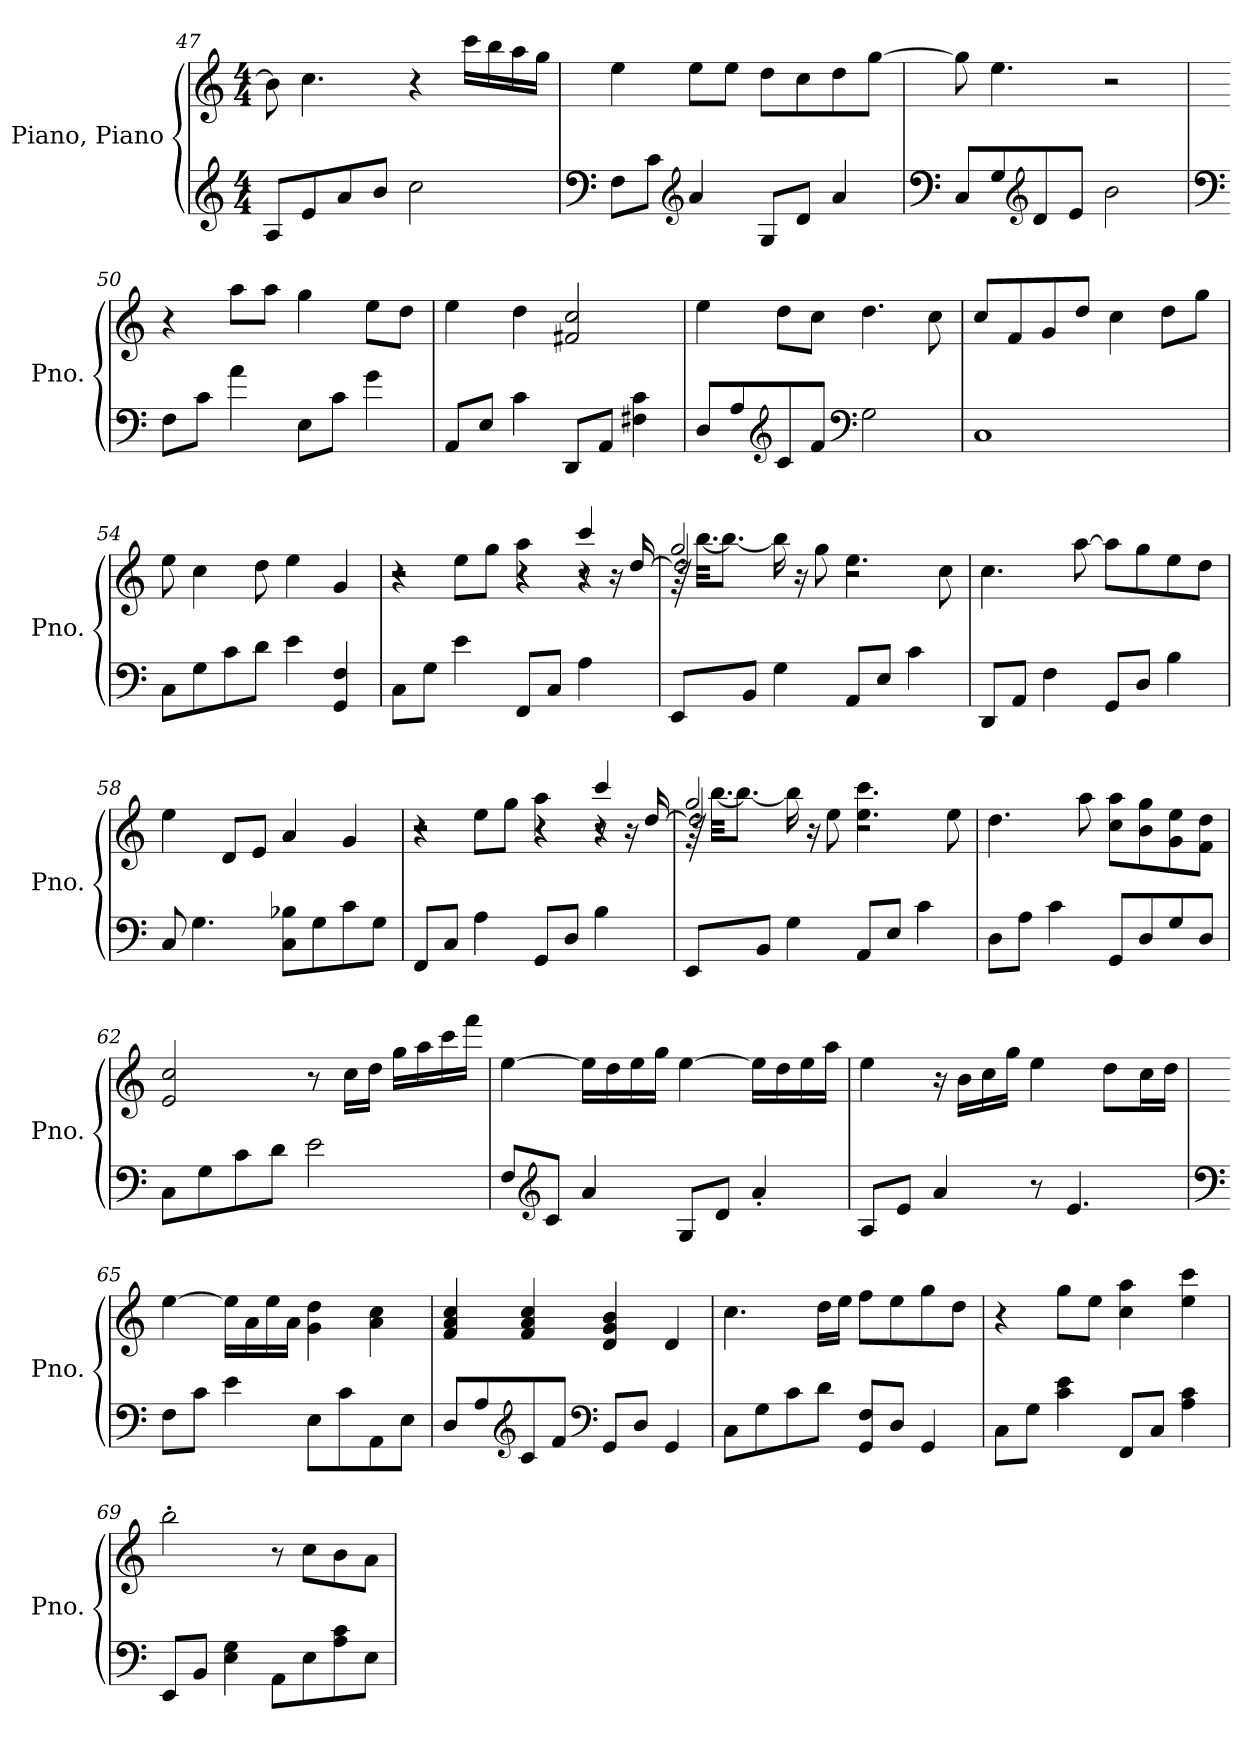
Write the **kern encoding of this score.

**kern	**kern
*part1	*part1
*staff2	*staff1
*I"Piano, Piano	*
*I'Pno.	*
*clefG2	*clefG2
*k[]	*k[]
*M4/4	*M4/4
=47	=47
8A/L	8b\]
8e/	4.cc\
8a/	.
8b/J	.
2cc\	4r
.	16ccc\LL
.	16bb\
.	16aa\
.	16gg\JJ
=48	=48
*clefF4	*
8F\L	4ee\
8c\J	.
*clefG2	*
4a/	8ee\L
.	8ee\J
8G/L	8dd\L
8d/J	8cc\
4a/	8dd\
.	[8gg\J
=49	=49
*clefF4	*
8C/L	8gg\]
8G/	4.ee\
*clefG2	*
8d/	.
8e/J	.
2b\	2r
!!LO:PB:g=z
=50	=50
*clefF4	*
8F\L	4r
8c\J	.
4a\	8aa\L
.	8aa\J
8E\L	4gg\
8c\J	.
4g\	8ee\L
.	8dd\J
=51	=51
8AA/L	4ee\
8E/J	.
4c\	4dd\
8DD/L	2f#X/ 2cc/
8AA/J	.
4F#X\ 4c\	.
=52	=52
8D/L	4ee\
8A/	.
*clefG2	*
8c/	8dd\L
8f/J	8cc\J
*clefF4	*
2G\	4.dd\
.	8cc\
=53	=53
1C	8cc/L
.	8f/
.	8g/
.	8dd/J
.	4cc\
.	8dd\L
.	8gg\J
=54	=54
8C\L	8ee\
8G\	4cc\
8c\	.
8d\J	8dd\
4e\	4ee\
4GG/ 4F/	4g/
!!LO:LB:g=z
=55	=55
*	*^
*	*	*^
8C\L	2r	4r	2r
8G\J	.	.	.
4e\	.	8ee\L	.
.	.	8gg\J	.
8FF/L	4r	4aa\	4r
8C/J	.	.	.
4A\	4ccc/	4r	8r
.	.	.	16r
.	.	.	[16dd/
=56	=56	=56	=56
8EE/L	2gg/	64r	2dd/]
.	.	[32.bb\KKL	.
.	.	8.bb\J_	.
8BB/J	.	.	.
4G\	.	16bb\]	.
.	.	16r	.
.	.	8gg\	.
8AA/L	2r	4.ee\	2r
8E/J	.	.	.
4c\	.	.	.
.	.	8cc\	.
*	*v	*v	*v
=57	=57
8DD/L	4.cc\
8AA/J	.
4F\	.
.	[8aa\
8GG/L	8aa\L]
8D/J	8gg\
4B\	8ee\
.	8dd\J
=58	=58
8C/	4ee\
4.G\	.
.	8d/L
.	8e/J
8C\ 8B-X\L	4a/
8G\	.
8c\	4g/
8G\J	.
!!LO:LB:g=z
=59	=59
*	*^
*	*	*^
8FF/L	2r	4r	2r
8C/J	.	.	.
4A\	.	8ee\L	.
.	.	8gg\J	.
8GG/L	4r	4aa\	4r
8D/J	.	.	.
4B\	4ccc/	4r	8r
.	.	.	16r
.	.	.	[16dd/
=60	=60	=60	=60
8EE/L	2gg/	64r	2dd/]
.	.	[32.bb\KKL	.
.	.	8.bb\J_	.
8BB/J	.	.	.
4G\	.	16bb\]	.
.	.	16r	.
.	.	8ee\	.
8AA/L	2r	4.ee\ 4.ccc\	2r
8E/J	.	.	.
4c\	.	.	.
.	.	8ee\	.
*	*v	*v	*v
=61	=61
8D\L	4.dd\
8A\J	.
4c\	.
.	8aa\
8GG/L	8cc\ 8aa\L
8D/	8b\ 8gg\
8G/	8g\ 8ee\
8D/J	8f\ 8dd\J
=62	=62
8C\L	2e/ 2cc/
8G\	.
8c\	.
8d\J	.
2e\	8r
.	16cc\LL
.	16dd\JJ
.	16gg\LL
.	16aa\
.	16ccc\
.	16fff\JJ
!!LO:LB:g=z
=63	=63
8F/L	[4ee\
*clefG2	*
8c/J	.
4a/	16ee\LL]
.	16dd\
.	16ee\
.	16gg\JJ
8G/L	[4ee\
8d/J	.
4a'/	16ee\LL]
.	16dd\
.	16ee\
.	16aa\JJ
=64	=64
8A/L	4ee\
8e/J	.
4a/	16r
.	16b\LL
.	16cc\
.	16gg\JJ
8r	4ee\
4.e/	.
.	8dd\L
.	16cc\L
.	16dd\JJ
=65	=65
*clefF4	*
8F\L	[4ee\
8c\J	.
4e\	16ee\LL]
.	16a\
.	16ee\
.	16a\JJ
8E\L	4g\ 4dd\
8c\	.
8AA\	4a\ 4cc\
8E\J	.
!!LO:LB:g=z
=66	=66
8D/L	4f/ 4a/ 4cc/
8A/	.
*clefG2	*
8c/	4f/ 4a/ 4cc/
8f/J	.
*clefF4	*
8GG/L	4d/ 4g/ 4b/
8D/J	.
4GG/	4d/
=67	=67
8C\L	4.cc\
8G\	.
8c\	.
8d\J	16dd\LL
.	16ee\JJ
8GG/ 8F/L	8ff\L
8D/J	8ee\
4GG/	8gg\
.	8dd\J
=68	=68
8C\L	4r
8G\J	.
4c\ 4e\	8gg\L
.	8ee\J
8FF/L	4cc\ 4aa\
8C/J	.
4A\ 4c\	4ee\ 4ccc\
=69	=69
8EE/L	2bb'\
8BB/J	.
4E\ 4G\	.
8AA\L	8r
8E\	8cc\L
8A\ 8c\	8b\
8E\J	8a\J
=	=
*-	*-
